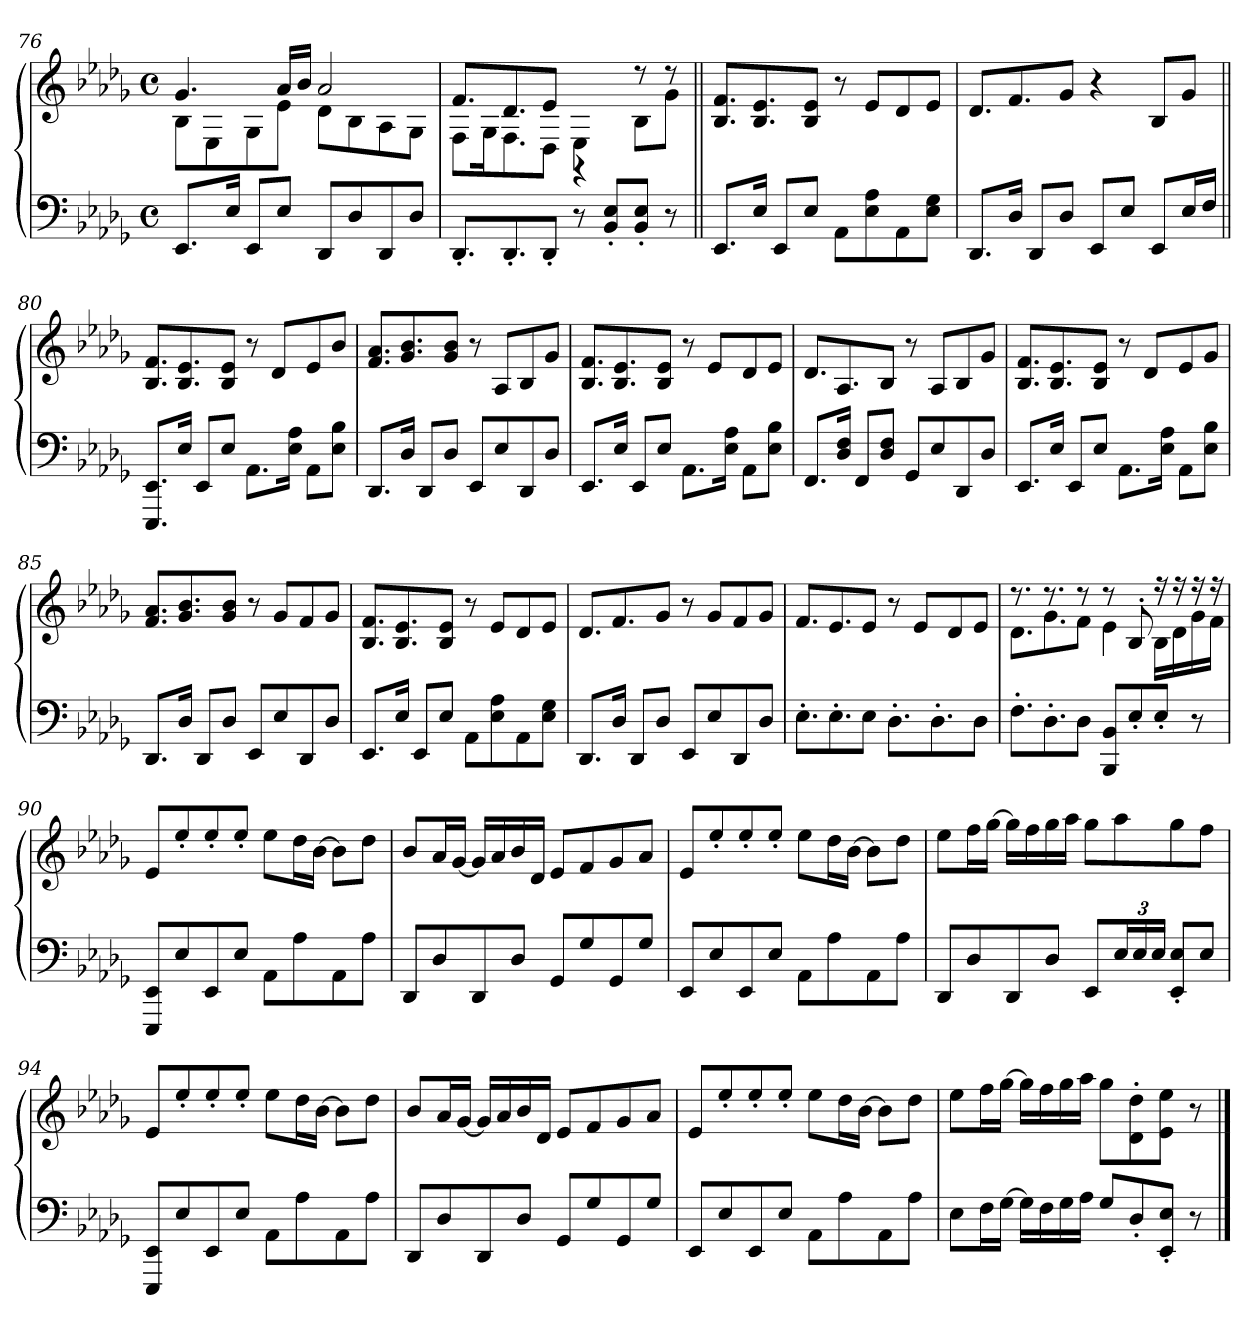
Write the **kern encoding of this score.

**kern	**kern
*part1	*part1
*staff2	*staff1
*clefF4	*clefG2
*k[b-e-a-d-g-]	*k[b-e-a-d-g-]
*M4/4	*M4/4
*met(c)	*met(c)
=76	=76
*	*^
8.EE-L	4.g-	8B-L
.	.	8E-
16E-Jk	.	.
8EE-L	.	8G-
8E-J	16a-LL	8e-J
.	16b-JJ	.
8DD-L	2a-	8d-L
8D-	.	8B-
8DD-	.	8A-
8D-J	.	8G-J
=77	=77	=77
8.DD-'L	8F\L	8.f/L
.	16G-\k	.
8.DD-'	8.F\	8.d-/
8DD-'J	8D-J	8e-/J
8r	4E-\	4r
8BB-' 8E-'L	.	.
8BB-' 8E-'J	8r	8B-\L
8r	8r	8g-\J
*	*v	*v
!!LO:LB:g=z
=78||	=78||
8.EE-L	8.B- 8.fL
16E-Jk	8.B- 8.e-
8EE-L	.
8E-J	8B- 8e-J
8AA-L	8r
8E- 8A-	8e-L
8AA-	8d-
8E- 8G-J	8e-J
=79	=79
8.DD-L	8.d-L
16D-Jk	8.f
8DD-L	.
8D-J	8g-J
8EE-L	4r
8E-J	.
8EE-L	8B-L
16E-L	8g-J
16FJJ	.
=80||	=80||
8.EEE- 8.EE-L	8.B- 8.fL
16E-Jk	8.B- 8.e-
8EE-L	.
8E-J	8B- 8e-J
8.AA-L	8r
.	8d-L
16E- 16A-Jk	.
8AA-L	8e-
8E- 8B-J	8b-J
=81	=81
8.DD-L	8.f 8.a-L
16D-Jk	8.g- 8.b-
8DD-L	.
8D-J	8g- 8b-J
8EE-L	8r
8E-	8A-L
8DD-	8B-
8D-J	8g-J
!!LO:LB:g=z
=82	=82
8.EE-L	8.B- 8.fL
16E-Jk	8.B- 8.e-
8EE-L	.
8E-J	8B- 8e-J
8.AA-L	8r
.	8e-L
16E- 16A-Jk	.
8AA-L	8d-
8E- 8B-J	8e-J
=83	=83
8.FFL	8.d-L
16D- 16FJk	8.A-
8FFL	.
8D- 8FJ	8B-J
8GG-L	8r
8E-	8A-L
8DD-	8B-
8D-J	8g-J
=84	=84
8.EE-L	8.B- 8.fL
16E-Jk	8.B- 8.e-
8EE-L	.
8E-J	8B- 8e-J
8.AA-L	8r
.	8d-L
16E- 16A-Jk	.
8AA-L	8e-
8E- 8B-J	8g-J
=85	=85
8.DD-L	8.f 8.a-L
16D-Jk	8.g- 8.b-
8DD-L	.
8D-J	8g- 8b-J
8EE-L	8r
8E-	8g-L
8DD-	8f
8D-J	8g-J
!!LO:LB:g=z
=86	=86
8.EE-L	8.B- 8.fL
16E-Jk	8.B- 8.e-
8EE-L	.
8E-J	8B- 8e-J
8AA-L	8r
8E- 8A-	8e-L
8AA-	8d-
8E- 8G-J	8e-J
=87	=87
8.DD-L	8.d-L
16D-Jk	8.f
8DD-L	.
8D-J	8g-J
8EE-L	8r
8E-	8g-L
8DD-	8f
8D-J	8g-J
=88	=88
8.E-'L	8.fL
8.E-'	8.e-
8E-J	8e-J
8.D-'L	8r
.	8e-L
8.D-'	.
.	8d-
8D-J	8e-J
=89	=89
*	*^
8.F'L	8.r	8.d-L
8.D-'	8.r	8.g-
8D-J	8r	8fJ
8BBB- 8BB-L	8r	4e-
8E-'	8B-'	.
8E-'J	16r	16B-LL
.	16r	16d-
8r	16r	16g-
.	16r	16fJJ
*	*v	*v
!!LO:PB:g=z
=90	=90
8EEE- 8EE-L	8e-L
8E-	8ee-'
8EE-	8ee-'
8E-J	8ee-'J
8AA-L	8ee-L
8A-	16dd-L
.	[16b-JJ
8AA-	8b-L]
8A-J	8dd-J
=91	=91
8DD-L	8b-L
8D-	16a-L
.	[16g-JJ
8DD-	16g-LL]
.	16a-
8D-J	16b-
.	16d-JJ
8GG-L	8e-L
8G-	8f
8GG-	8g-
8G-J	8a-J
=92	=92
8EE-L	8e-L
8E-	8ee-'
8EE-	8ee-'
8E-J	8ee-'J
8AA-L	8ee-L
8A-	16dd-L
.	[16b-JJ
8AA-	8b-L]
8A-J	8dd-J
=93	=93
8DD-L	8ee-L
8D-	16ffL
.	[16gg-JJ
8DD-	16gg-LL]
.	16ff
8D-J	16gg-
.	16aa-JJ
8EE-L	8gg-L
24E-L	8aa-
24E-	.
24E-JJ	.
8EE-' 8E-'L	8gg-
8E-J	8ffJ
!!LO:LB:g=z
=94	=94
8EEE- 8EE-L	8e-L
8E-	8ee-'
8EE-	8ee-'
8E-J	8ee-'J
8AA-L	8ee-L
8A-	16dd-L
.	[16b-JJ
8AA-	8b-L]
8A-J	8dd-J
=95	=95
8DD-L	8b-L
8D-	16a-L
.	[16g-JJ
8DD-	16g-LL]
.	16a-
8D-J	16b-
.	16d-JJ
8GG-L	8e-L
8G-	8f
8GG-	8g-
8G-J	8a-J
=96	=96
8EE-L	8e-L
8E-	8ee-'
8EE-	8ee-'
8E-J	8ee-'J
8AA-L	8ee-L
8A-	16dd-L
.	[16b-JJ
8AA-	8b-L]
8A-J	8dd-J
=97	=97
8E-L	8ee-L
16FL	16ffL
[16G-JJ	[16gg-JJ
16G-LL]	16gg-LL]
16F	16ff
16G-	16gg-
16A-JJ	16aa-JJ
8G-L	8gg-L
8D-'	8d-' 8dd-'
8EE-' 8E-'J	8e- 8ee-J
8r	8r
==	==
*-	*-
